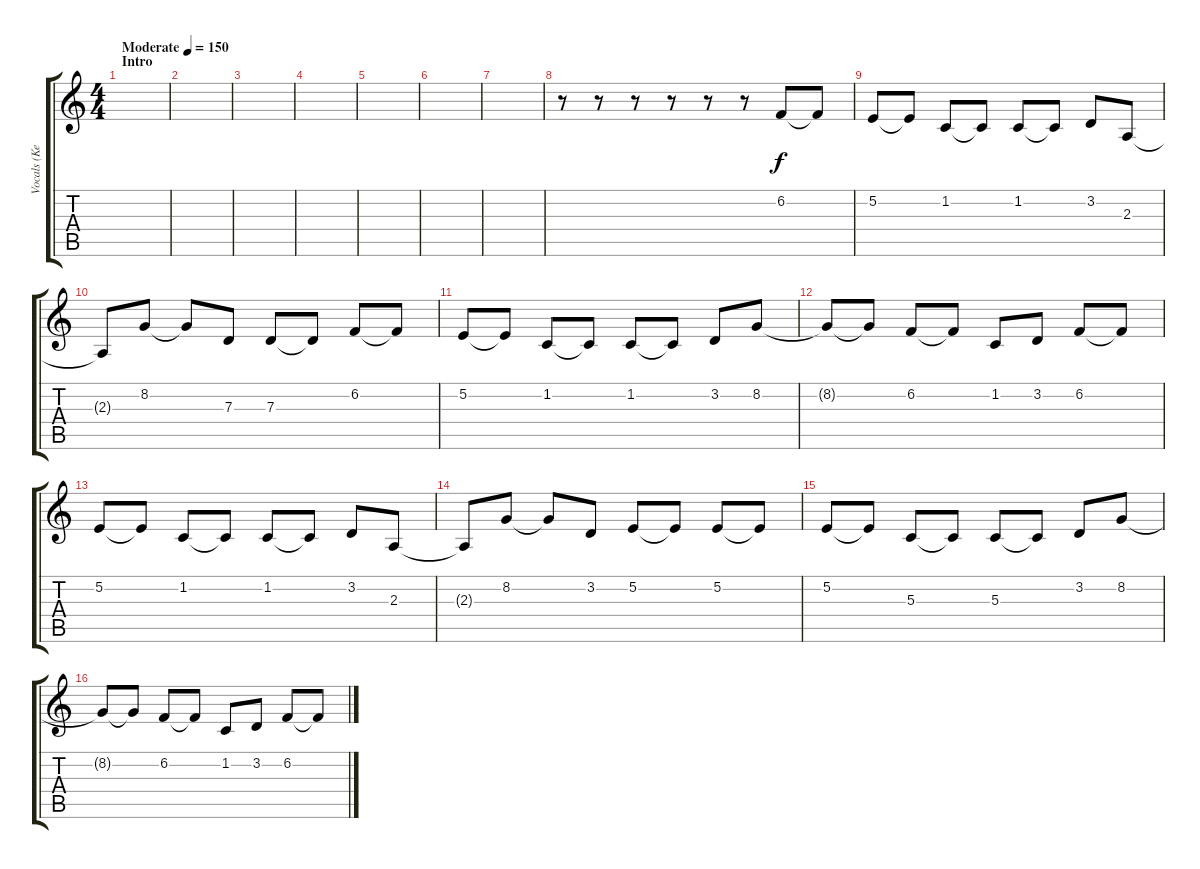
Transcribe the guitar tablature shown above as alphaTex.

\track ("Vocals (Kele)" "Vocals (Ke") {instrument altosax}
\staff {score tabs}
\tuning (E4 B3 G3 D3 A2 E2) {hide}
\ts (4 4)
\section ("" "Intro")
\tempo (150 "Moderate")
\clef g2
\ks c
|
|
|
|
|
|
|
r.8 r.8 r.8 r.8 r.8 r.8 6.2.8 6.2{t}.8 |
5.2.8 5.2{t}.8 1.2.8 1.2{t}.8 1.2.8 1.2{t}.8 3.2.8 2.3.8 |
2.3{t}.8 8.2.8 8.2{t}.8 7.3.8 7.3.8 7.3{t}.8 6.2.8 6.2{t}.8 |
5.2.8 5.2{t}.8 1.2.8 1.2{t}.8 1.2.8 1.2{t}.8 3.2.8 8.2.8 |
8.2{t}.8 8.2{t}.8 6.2.8 6.2{t}.8 1.2.8 3.2.8 6.2.8 6.2{t}.8 |
5.2.8 5.2{t}.8 1.2.8 1.2{t}.8 1.2.8 1.2{t}.8 3.2.8 2.3.8 |
2.3{t}.8 8.2.8 8.2{t}.8 3.2.8 5.2.8 5.2{t}.8 5.2.8 5.2{t}.8 |
5.2.8 5.2{t}.8 5.3.8 5.3{t}.8 5.3.8 5.3{t}.8 3.2.8 8.2.8 |
8.2{t}.8 8.2{t}.8 6.2.8 6.2{t}.8 1.2.8 3.2.8 6.2.8 6.2{t}.8
